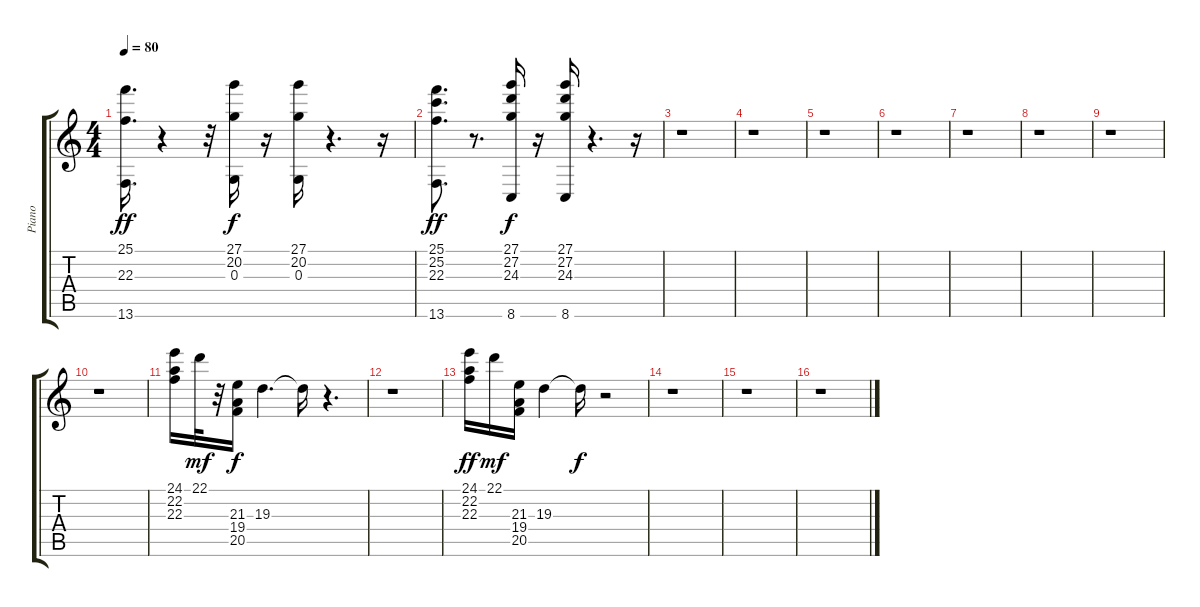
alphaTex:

\track ("Piano" "Piano") {instrument electricgrandpiano}
\staff {score tabs}
\tuning (E4 B3 G3 D3 A2 E2) {hide}
\ts (4 4)
\tempo 80
\clef g2
\ks c
(25.1 22.3 13.6).16{d dy ff} r.4 r.32 (27.1 20.2 0.3).16{dy f} r.16 (27.1 20.2 0.3).16 r.4{d} r.16 |
(25.1 25.2 22.3 13.6).8{d dy ff} r.8{d} (27.1 27.2 24.3 8.6).16{dy f} r.16 (27.1 27.2 24.3 8.6).16 r.4{d} r.16 |
r.1 |
r.1 |
r.1 |
r.1 |
r.1 |
r.1 |
r.1 |
r.1 |
(24.1 22.2 22.3).16 22.1.32{dy mf} r.32 (21.3 19.4 20.5).16{dy f} 19.3.4{d} 19.3{t}.16 r.4{d} |
r.1 |
(24.1 22.2 22.3).16{dy ff} 22.1.16{dy mf} (21.3 19.4 20.5).16 19.3.4 19.3{t}.16{dy f} r.2 |
r.1 |
r.1 |
r.1
